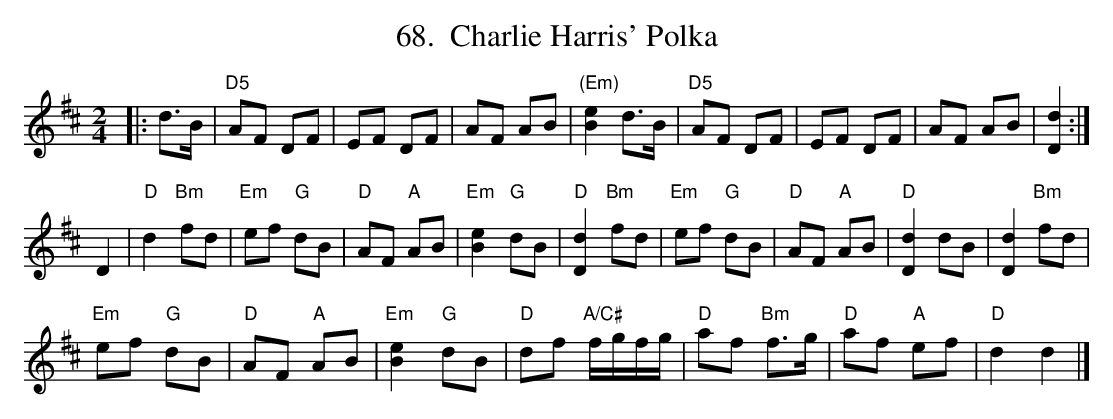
X:1
T:Charlie Harris' Polka
M:2/4
L:1/8
%%score 1 | 2
K:D
[V:1]|:d>B|"D5"AF DF|EF DF|AF AB|"(Em)"[Be]2d>B|"D5"AF DF|EF DF|AF AB|[Dd]2:|
[V:C clef=bass middle=D octave=-1]
|:A2|d2AB|A2AB|d2cd|e2A2|d2AB|A2AB|d2AB|d2:|
[V:1]D2|"D"d2"Bm"fd|"Em"ef "G"dB|"D"AF "A"AB|"Em"[Be]2"G"dB|"D"[Dd]2 "Bm"fd|"Em"ef "G"dB|"D"AF "A"AB|"D"[Dd]2dB|[Dd]2"Bm"fd|
"Em"ef "G"dB|"D"AF "A"AB|"Em"[Be]2"G"dB|"D"df "A/C#"f/g/f/g/|"D"af "Bm"f>g|"D"af "A"ef|"D"d2d2|]
[V:C]A2|d2Bd|e2G2|d2c2|B2G2|d2Bd|e2G2|d2A2|D2A2|D2B2|
e2G2|d2A2|e2B2|d2c2|d2B2|F2AB|d2d2|]
